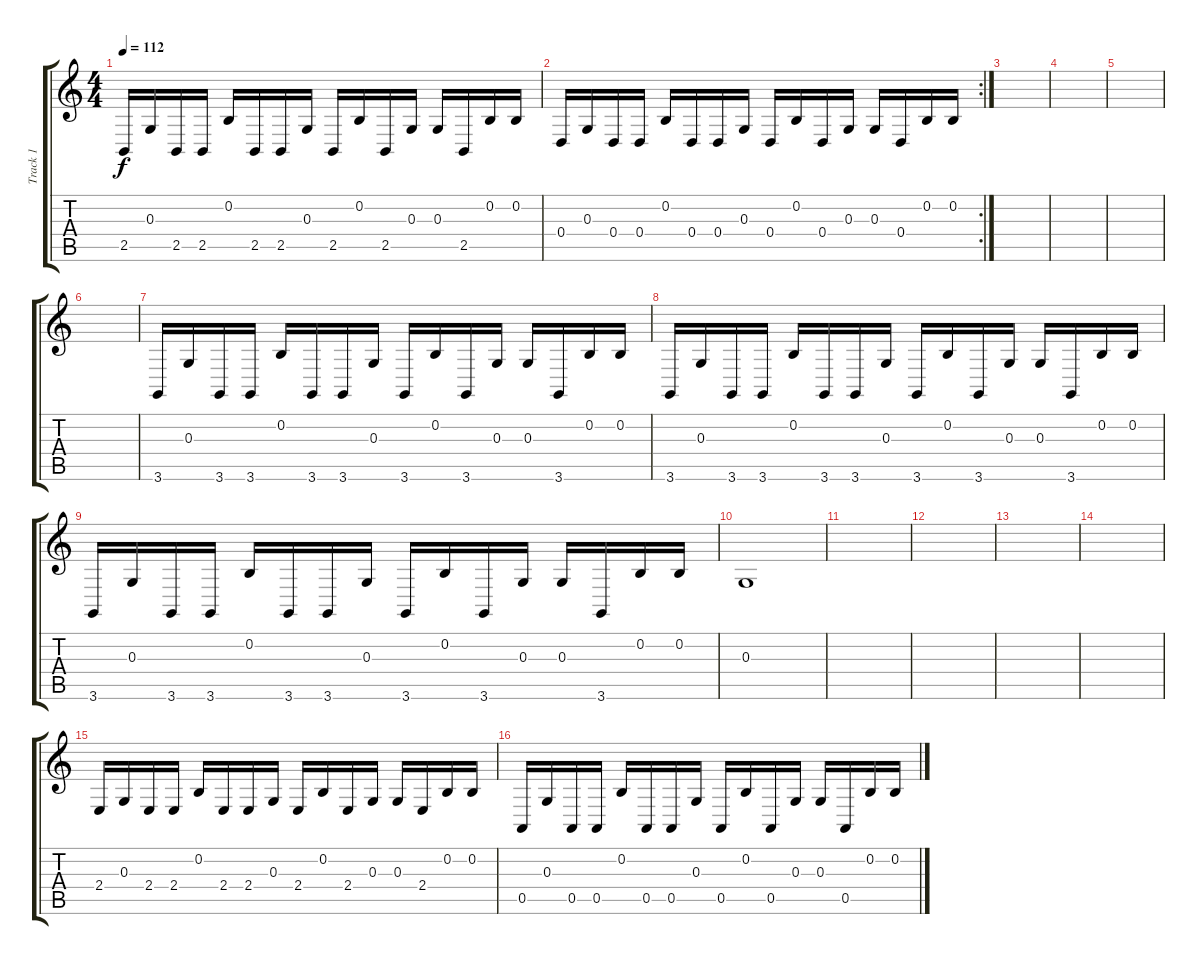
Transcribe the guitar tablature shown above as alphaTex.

\track ("Track 1" "Track 1") {instrument acousticgrandpiano}
\staff {score tabs}
\tuning (E4 B3 G3 D3 A2 E2) {hide}
\ts (4 4)
\tempo 112
\clef g2
\ks c
2.5.16{dy f} 0.3.16 2.5.16 2.5.16 0.2.16 2.5.16 2.5.16 0.3.16 2.5.16 0.2.16 2.5.16 0.3.16 0.3.16 2.5.16 0.2.16 0.2.16 |
\rc 2
0.4.16 0.3.16 0.4.16 0.4.16 0.2.16 0.4.16 0.4.16 0.3.16 0.4.16 0.2.16 0.4.16 0.3.16 0.3.16 0.4.16 0.2.16 0.2.16 |
|
|
|
|
3.6.16 0.3.16 3.6.16 3.6.16 0.2.16 3.6.16 3.6.16 0.3.16 3.6.16 0.2.16 3.6.16 0.3.16 0.3.16 3.6.16 0.2.16 0.2.16 |
3.6.16 0.3.16 3.6.16 3.6.16 0.2.16 3.6.16 3.6.16 0.3.16 3.6.16 0.2.16 3.6.16 0.3.16 0.3.16 3.6.16 0.2.16 0.2.16 |
3.6.16 0.3.16 3.6.16 3.6.16 0.2.16 3.6.16 3.6.16 0.3.16 3.6.16 0.2.16 3.6.16 0.3.16 0.3.16 3.6.16 0.2.16 0.2.16 |
0.3.1 |
|
|
|
|
2.4.16 0.3.16 2.4.16 2.4.16 0.2.16 2.4.16 2.4.16 0.3.16 2.4.16 0.2.16 2.4.16 0.3.16 0.3.16 2.4.16 0.2.16 0.2.16 |
0.5.16 0.3.16 0.5.16 0.5.16 0.2.16 0.5.16 0.5.16 0.3.16 0.5.16 0.2.16 0.5.16 0.3.16 0.3.16 0.5.16 0.2.16 0.2.16
